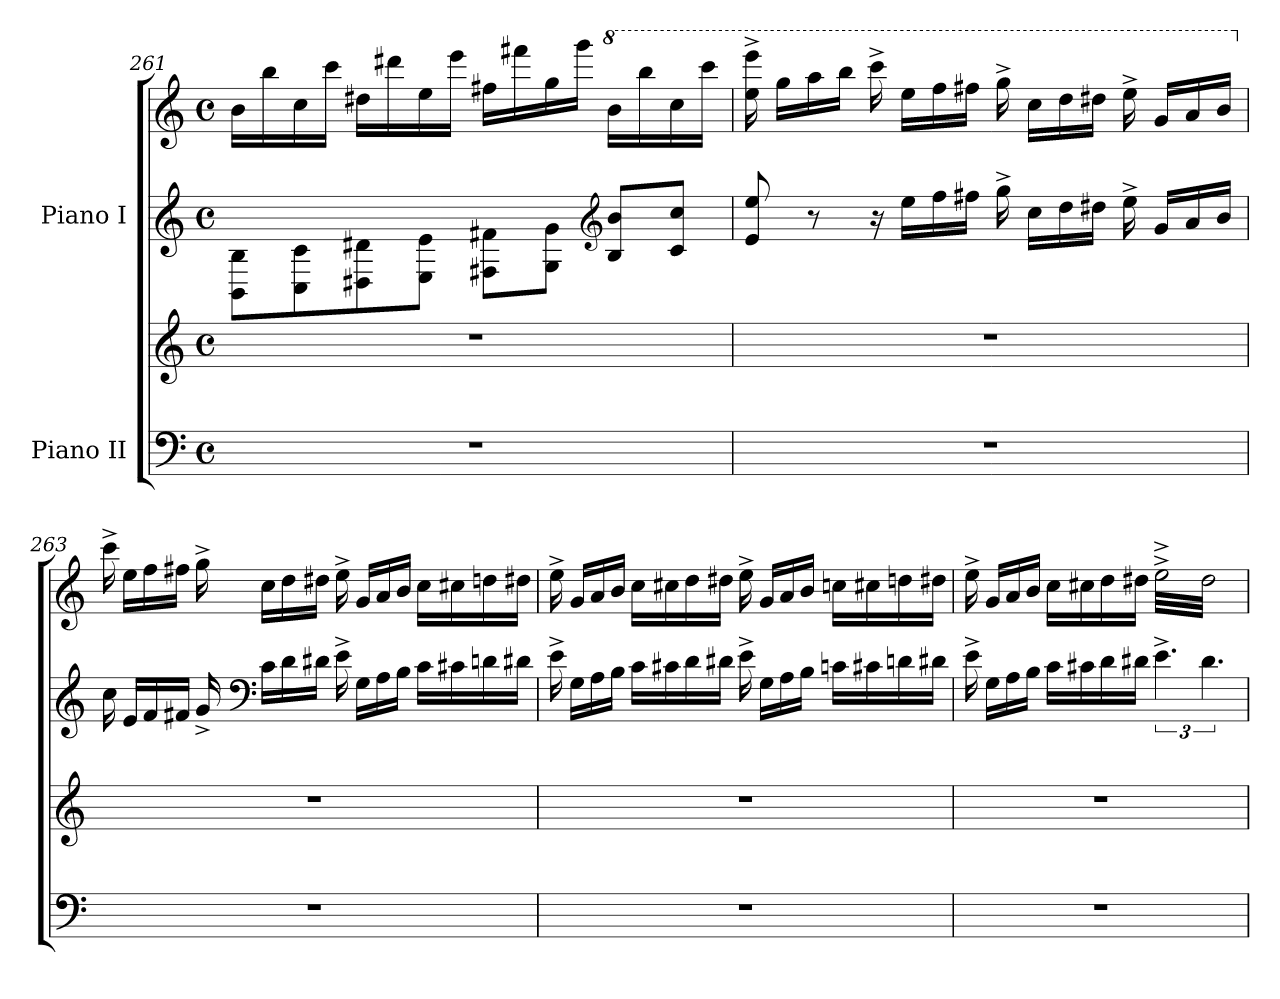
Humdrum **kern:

**kern	**kern	**kern	**kern
*part2	*part2	*part1	*part1
*staff4	*staff3	*staff2	*staff1
*I"Piano II	*	*I"Piano I	*
!!LO:LB:g=z
*clefF4	*clefG2	*clefG2	*clefG2
*k[]	*k[]	*k[]	*k[]
*M4/4	*M4/4	*M4/4	*M4/4
*met(c)	*met(c)	*met(c)	*met(c)
=261	=261	=261	=261
1r	1r	8BB\ 8B\L	16b\LL
.	.	.	16bb\
.	.	8C\ 8c\	16cc\
.	.	.	16ccc\JJ
.	.	8D#X\ 8d#X\	16dd#X\LL
.	.	.	16ddd#X\
.	.	8E\ 8e\J	16ee\
.	.	.	16eee\JJ
.	.	8F#X\ 8f#X\L	16ff#X\LL
.	.	.	16fff#X\
.	.	8G\ 8g\J	16gg\
.	.	.	16ggg\JJ
*	*	*clefG2	*
*	*	*	*8va
.	.	8B/ 8b/L	16bb\LL
.	.	.	16bbb\
.	.	8c/ 8cc/J	16ccc\
.	.	.	16cccc\JJ
=262	=262	=262	=262
1r	1r	8e/ 8ee/	16eee\^ 16eeee\^
.	.	.	16ggg\LL
.	.	8r	16aaa\
.	.	.	16bbb\JJ
.	.	16r	16cccc^\
.	.	16ee\LL	16eee\LL
.	.	16ff\	16fff\
.	.	16ff#X\JJ	16fff#X\JJ
.	.	16gg^\	16ggg^\
.	.	16cc\LL	16ccc\LL
.	.	16dd\	16ddd\
.	.	16dd#X\JJ	16ddd#X\JJ
.	.	16ee^\	16eee^\
.	.	16g/LL	16gg/LL
.	.	16a/	16aa/
.	.	16b/JJ	16bb/JJ
!!LO:PB:g=z
=263	=263	=263	=263
*	*	*	*X8va
1r	1r	16cc\	16ccc^\
.	.	16e/LL	16ee\LL
.	.	16f/	16ff\
.	.	16f#X/JJ	16ff#X\JJ
.	.	16g^/	16gg^\
*	*	*clefF4	*
.	.	16c\LL	16cc\LL
.	.	16d\	16dd\
.	.	16d#X\JJ	16dd#X\JJ
.	.	16e^\	16ee^\
.	.	16G\LL	16g/LL
.	.	16A\	16a/
.	.	16B\JJ	16b/JJ
.	.	16c\LL	16cc\LL
.	.	16c#X\	16cc#X\
.	.	16dn\	16ddn\
.	.	16d#X\JJ	16dd#X\JJ
=264	=264	=264	=264
1r	1r	16e^\	16ee^\
.	.	16G\LL	16g/LL
.	.	16A\	16a/
.	.	16B\JJ	16b/JJ
.	.	16c\LL	16cc\LL
.	.	16c#X\	16cc#X\
.	.	16d\	16dd\
.	.	16d#X\JJ	16dd#X\JJ
.	.	16e^\	16ee^\
.	.	16G\LL	16g/LL
.	.	16A\	16a/
.	.	16B\JJ	16b/JJ
.	.	16cn\LL	16ccn\LL
.	.	16c#X\	16cc#X\
.	.	16dn\	16ddn\
.	.	16d#X\JJ	16dd#X\JJ
!!LO:LB:g=z
=265	=265	=265	=265
1r	1r	16e^\	16ee^\
.	.	16G\LL	16g/LL
.	.	16A\	16a/
.	.	16B\JJ	16b/JJ
.	.	16c\LL	16cc\LL
.	.	16c#X\	16cc#X\
.	.	16d\	16dd\
.	.	16d#X\JJ	16dd#X\JJ
*	*	*	*tremolo
.	.	6.e^\	32ee^\LLL
.	.	.	32dd#\
.	.	.	32ee^\
.	.	.	32dd#\
.	.	.	32ee^\
.	.	.	32dd#\
.	.	.	32ee^\
.	.	.	32dd#\
.	.	6.d#\	32ee^\
.	.	.	32dd#\
.	.	.	32ee^\
.	.	.	32dd#\
.	.	.	32ee^\
.	.	.	32dd#\
.	.	.	32ee^\
.	.	.	32dd#\JJJ
*	*	*	*Xtremolo
.	.	.	.
.	.	.	.
.	.	.	.
.	.	.	.
.	.	.	.
.	.	.	.
.	.	.	.
.	.	.	.
=	=	=	=
*-	*-	*-	*-
